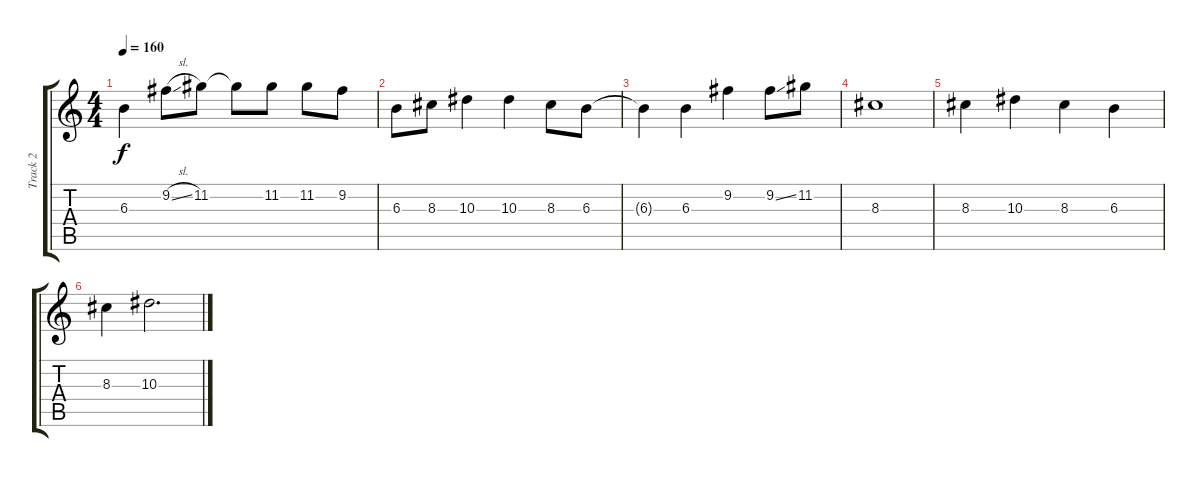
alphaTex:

\track ("Track 2" "Track 2") {instrument distortionguitar}
\staff {score tabs}
\tuning (D4 A3 F3 C3 G2 C2) {hide}
\ts (4 4)
\tempo 160
\clef g2
\ks c
6.3{t}.4{dy f} 9.2{sl}.8 11.2.8 11.2{t}.8 11.2.8 11.2.8 9.2.8 |
6.3.8 8.3.8 10.3.4 10.3.4 8.3.8 6.3.8 |
6.3{t}.4 6.3.4 9.2.4 9.2{ss}.8 11.2.8 |
8.3.1 |
8.3.4 10.3.4 8.3.4 6.3.4 |
8.3.4 10.3.2{d}
